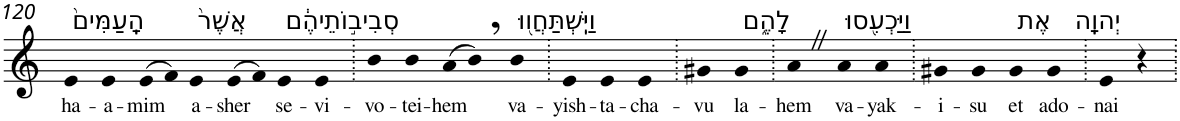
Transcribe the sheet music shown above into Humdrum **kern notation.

**kern	**text
*part1	*part1
*staff1	*staff1
*I"Piano	*
*I'Pno	*
!!LO:PB:g=z
*clefG2	*
*k[]	*
=120	=120
!LO:TX:a:t=הָֽעַמִּים֙	!
!	!LO:LY:b
4e	ha-
!	!LO:LY:b
4e	-a-
!	!LO:LY:b
(>8e	-mim
8f)	.
!LO:TX:a:t=אֲשֶׁר֙	!
!	!LO:LY:b
4e	a-
!	!LO:LY:b
(>8e	-sher
8f)	.
!LO:TX:a:t=סְבִיב֣וֹתֵיהֶ֔ם	!
!	!LO:LY:b
4e	se-
!	!LO:LY:b
4e	-vi-
=121.	=121.
!	!LO:LY:b
4b	-vo-
!	!LO:LY:b
4b	-tei-
!	!LO:LY:b
(>8a	-hem
8b,)	.
!LO:TX:a:t=וַיִּֽשְׁתַּחֲו֖וּ	!
!	!LO:LY:b
4b	va-
=122.	=122.
!	!LO:LY:b
4e	-yish-
!	!LO:LY:b
4e	-ta-
!	!LO:LY:b
4e	-cha-
=123.	=123.
!	!LO:LY:b
4g#X	-vu
!LO:TX:a:t=לָהֶ֑ם	!
!	!LO:LY:b
4g#	la-
=124.	=124.
!	!LO:LY:b
4aZ	-hem
!LO:TX:a:t=וַיַּכְעִ֖סוּ	!
!	!LO:LY:b
4a	va-
!	!LO:LY:b
4a	-yak-
=125.	=125.
!	!LO:LY:b
4g#X	-i-
!	!LO:LY:b
4g#	-su
!LO:TX:a:t=אֶת	!
!	!LO:LY:b
4g#	et
!LO:TX:a:t=יְהוָֽה	!
!	!LO:LY:b
4g#	ado-
=126.	=126.
!	!LO:LY:b
4e	-nai
4r	.
=.	=.
*-	*-
